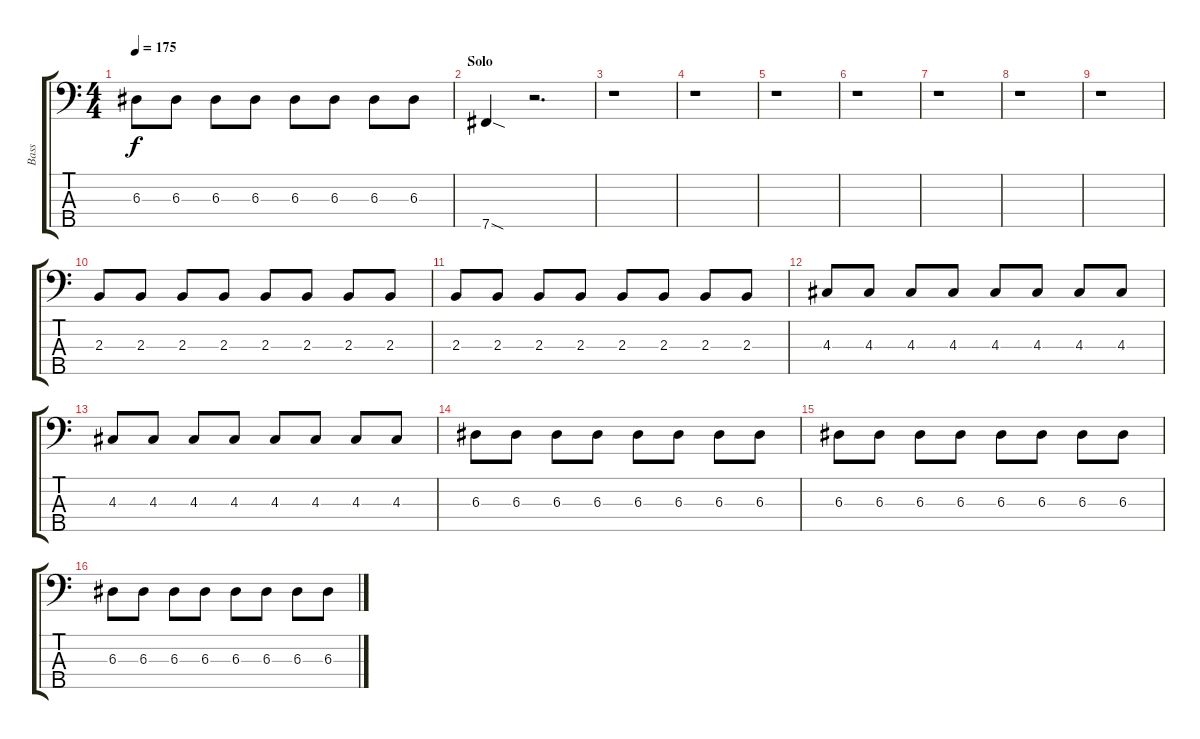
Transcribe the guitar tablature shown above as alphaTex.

\track ("Bass" "Bass") {instrument electricbassfinger}
\staff {score tabs}
\tuning (G2 D2 A1 E1 B0) {hide}
\ts (4 4)
\tempo 175
\clef f4
\ks c
6.3.8{dy f} 6.3.8 6.3.8 6.3.8 6.3.8 6.3.8 6.3.8 6.3.8 |
\section ("" "Solo")
7.5{sod}.4 r.2{d} |
r.1 |
r.1 |
r.1 |
r.1 |
r.1 |
r.1 |
r.1 |
2.3.8 2.3.8 2.3.8 2.3.8 2.3.8 2.3.8 2.3.8 2.3.8 |
2.3.8 2.3.8 2.3.8 2.3.8 2.3.8 2.3.8 2.3.8 2.3.8 |
4.3.8 4.3.8 4.3.8 4.3.8 4.3.8 4.3.8 4.3.8 4.3.8 |
4.3.8 4.3.8 4.3.8 4.3.8 4.3.8 4.3.8 4.3.8 4.3.8 |
6.3.8 6.3.8 6.3.8 6.3.8 6.3.8 6.3.8 6.3.8 6.3.8 |
6.3.8 6.3.8 6.3.8 6.3.8 6.3.8 6.3.8 6.3.8 6.3.8 |
6.3.8 6.3.8 6.3.8 6.3.8 6.3.8 6.3.8 6.3.8 6.3.8
